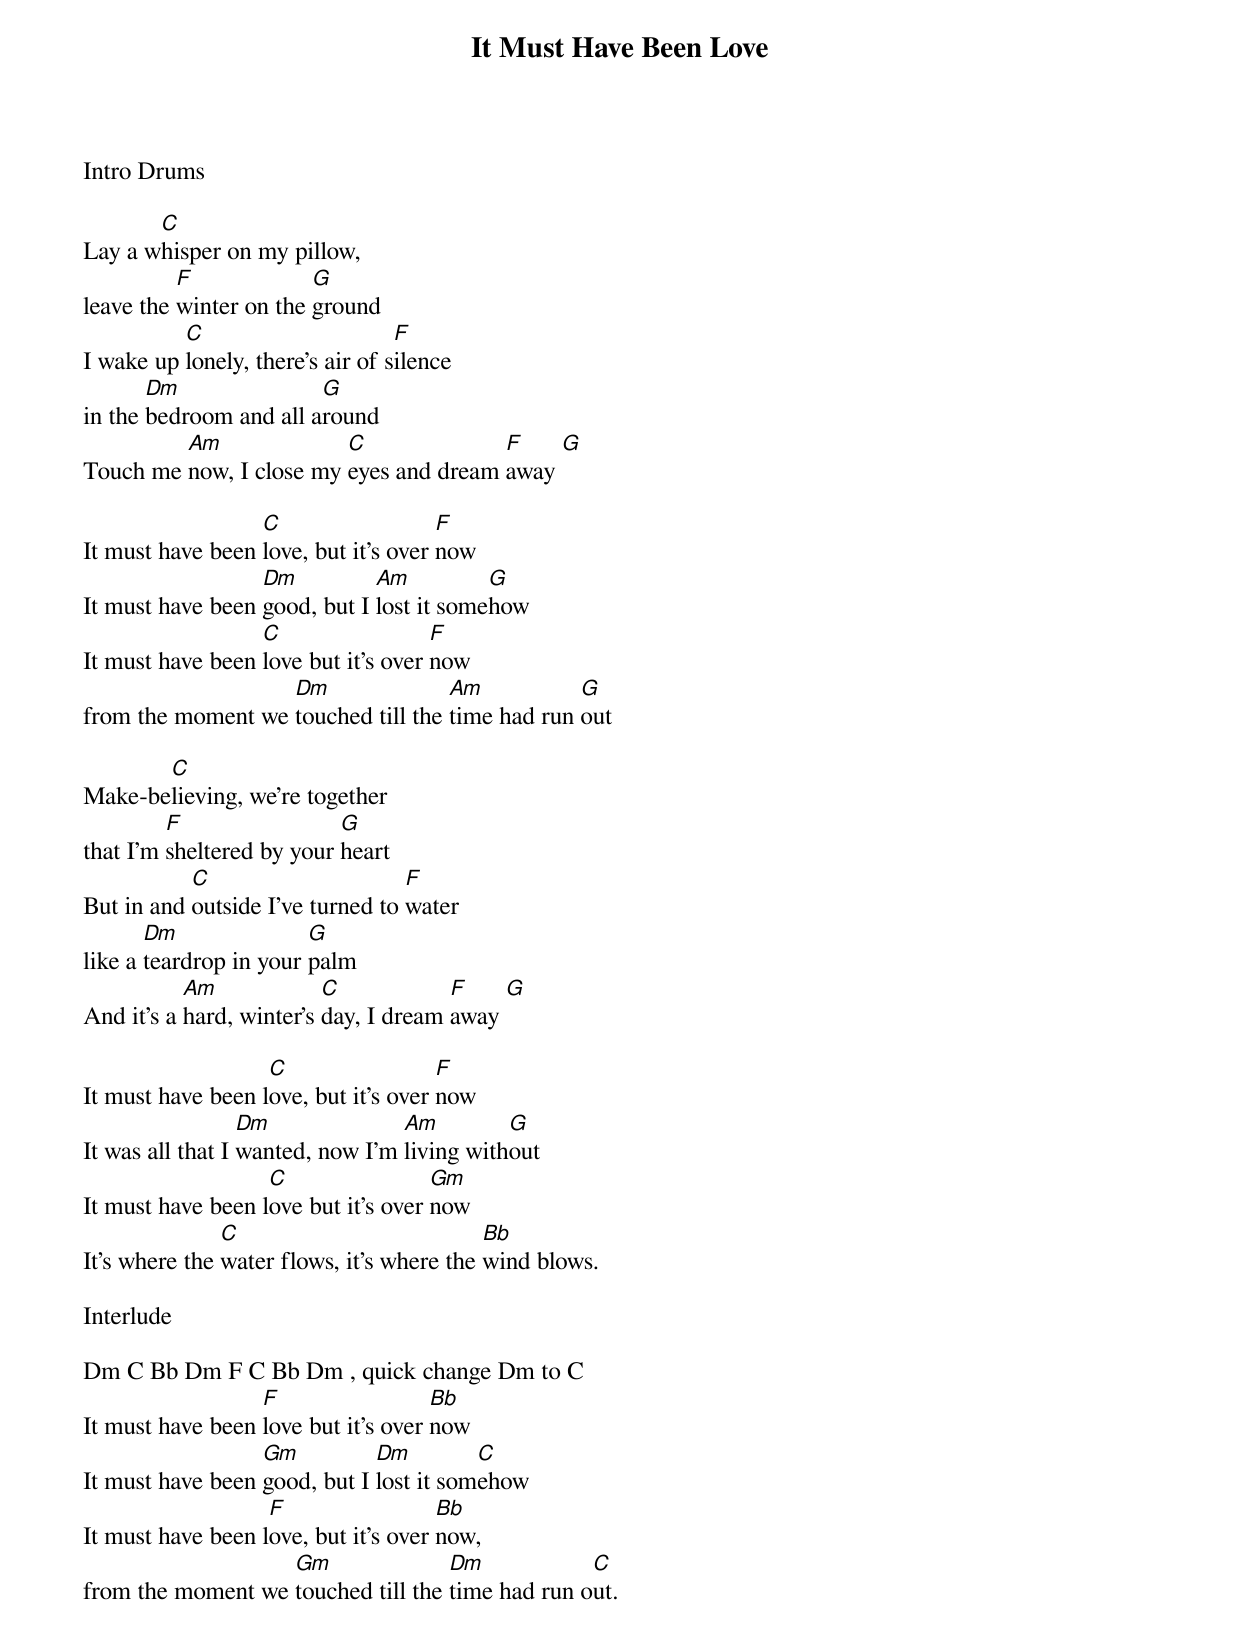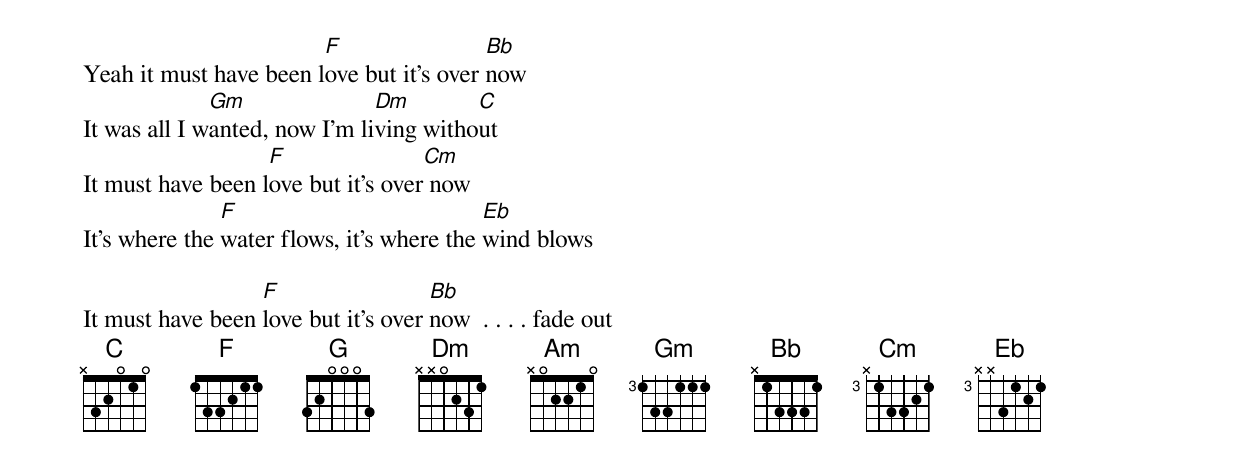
{title:It Must Have Been Love}
{subtitle:}
Intro Drums

Lay a w[C]hisper on my pillow,
leave the [F]winter on the [G]ground
I wake up [C]lonely, there's air of s[F]ilence
in the [Dm]bedroom and all a[G]round
Touch me [Am]now, I close my [C]eyes and dream [F]away [G]

It must have been [C]love, but it's over [F]now
It must have been [Dm]good, but I [Am]lost it some[G]how
It must have been [C]love but it's over [F]now
from the moment we [Dm]touched till the [Am]time had run [G]out

Make-be[C]lieving, we're together
that I'm [F]sheltered by your [G]heart
But in and [C]outside I've turned to [F]water
like a [Dm]teardrop in your [G]palm
And it's a [Am]hard, winter's [C]day, I dream [F]away [G]

It must have been l[C]ove, but it's over [F]now
It was all that I [Dm]wanted, now I'm [Am]living with[G]out
It must have been l[C]ove but it's over [Gm]now
It's where the [C]water flows, it's where the [Bb]wind blows.

Interlude

Dm C Bb Dm F C Bb Dm , quick change Dm to C
It must have been [F]love but it's over [Bb]now
It must have been [Gm]good, but I [Dm]lost it som[C]ehow
It must have been l[F]ove, but it's over [Bb]now,
from the moment we [Gm]touched till the [Dm]time had run o[C]ut.
Yeah it must have been l[F]ove but it's over [Bb]now
It was all I w[Gm]anted, now I'm li[Dm]ving witho[C]ut
It must have been l[F]ove but it's over[Cm] now
It's where the [F]water flows, it's where the [Eb]wind blows

It must have been [F]love but it's over [Bb]now  . . . . fade out
